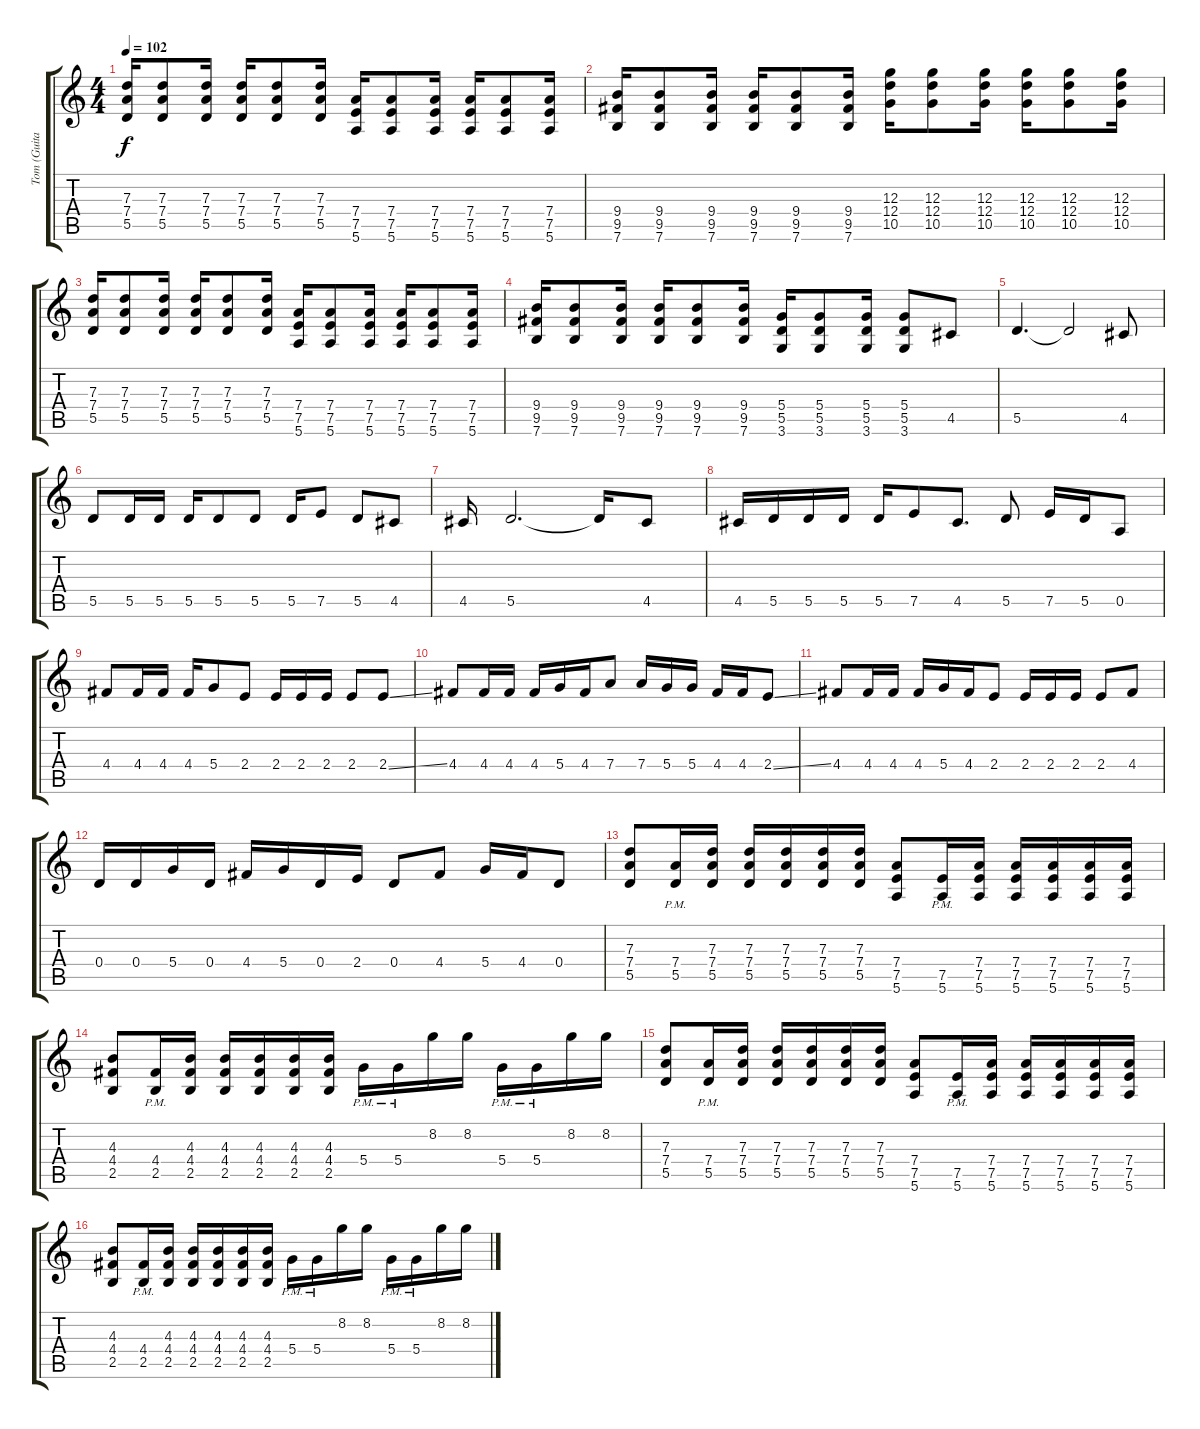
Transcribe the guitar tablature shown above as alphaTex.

\track ("Tom (Guitar)" "Tom (Guita") {instrument distortionguitar}
\staff {score tabs}
\tuning (E4 B3 G3 D3 A2 E2) {hide}
\ts (4 4)
\tempo 102
\clef g2
\ks c
(7.3 7.4 5.5).16{dy f instrument distortionguitar} (7.3 7.4 5.5).8 (7.3 7.4 5.5).16 (7.3 7.4 5.5).16 (7.3 7.4 5.5).8 (7.3 7.4 5.5).16 (7.4 7.5 5.6).16 (7.4 7.5 5.6).8 (7.4 7.5 5.6).16 (7.4 7.5 5.6).16 (7.4 7.5 5.6).8 (7.4 7.5 5.6).16 |
(9.4 9.5 7.6).16 (9.4 9.5 7.6).8 (9.4 9.5 7.6).16 (9.4 9.5 7.6).16 (9.4 9.5 7.6).8 (9.4 9.5 7.6).16 (12.3 12.4 10.5).16 (12.3 12.4 10.5).8 (12.3 12.4 10.5).16 (12.3 12.4 10.5).16 (12.3 12.4 10.5).8 (12.3 12.4 10.5).16 |
(7.3 7.4 5.5).16 (7.3 7.4 5.5).8 (7.3 7.4 5.5).16 (7.3 7.4 5.5).16 (7.3 7.4 5.5).8 (7.3 7.4 5.5).16 (7.4 7.5 5.6).16 (7.4 7.5 5.6).8 (7.4 7.5 5.6).16 (7.4 7.5 5.6).16 (7.4 7.5 5.6).8 (7.4 7.5 5.6).16 |
(9.4 9.5 7.6).16 (9.4 9.5 7.6).8 (9.4 9.5 7.6).16 (9.4 9.5 7.6).16 (9.4 9.5 7.6).8 (9.4 9.5 7.6).16 (5.4 5.5 3.6).16 (5.4 5.5 3.6).8 (5.4 5.5 3.6).16 (5.4 5.5 3.6).8 4.5.8 |
5.5.4{d} 5.5{t}.2 4.5.8 |
5.5.8 5.5.16 5.5.16 5.5.16 5.5.8 5.5.8 5.5.16 7.5.8 5.5.8 4.5.8 |
4.5.16 5.5.2{d} 5.5{t}.16 4.5.8 |
4.5.16 5.5.16 5.5.16 5.5.16 5.5.16 7.5.8 4.5.8{d} 5.5.8 7.5.16 5.5.16 0.5.8 |
4.4.8 4.4.16 4.4.16 4.4.16 5.4.8 2.4.8 2.4.16 2.4.16 2.4.16 2.4.8 2.4{ss}.8 |
4.4.8 4.4.16 4.4.16 4.4.16 5.4.16 4.4.16 7.4.8 7.4.16 5.4.16 5.4.16 4.4.16 4.4.16 2.4{ss}.8 |
4.4.8 4.4.16 4.4.16 4.4.16 5.4.16 4.4.16 2.4.8 2.4.16 2.4.16 2.4.16 2.4.8 4.4.8 |
0.4.16 0.4.16 5.4.16 0.4.16 4.4.16 5.4.16 0.4.16 2.4.16 0.4.8 4.4.8 5.4.16 4.4.16 0.4.8 |
(7.3 7.4 5.5).8 (7.4{pm} 5.5{pm}).16 (7.3 7.4 5.5).16 (7.3 7.4 5.5).16 (7.3 7.4 5.5).16 (7.3 7.4 5.5).16 (7.3 7.4 5.5).16 (7.4 7.5 5.6).8 (7.5{pm} 5.6{pm}).16 (7.4 7.5 5.6).16 (7.4 7.5 5.6).16 (7.4 7.5 5.6).16 (7.4 7.5 5.6).16 (7.4 7.5 5.6).16 |
(4.3 4.4 2.5).8 (4.4{pm} 2.5{pm}).16 (4.3 4.4 2.5).16 (4.3 4.4 2.5).16 (4.3 4.4 2.5).16 (4.3 4.4 2.5).16 (4.3 4.4 2.5).16 5.4{pm}.16 5.4{pm}.16 8.2.16 8.2.16 5.4{pm}.16 5.4{pm}.16 8.2.16 8.2.16 |
(7.3 7.4 5.5).8 (7.4{pm} 5.5{pm}).16 (7.3 7.4 5.5).16 (7.3 7.4 5.5).16 (7.3 7.4 5.5).16 (7.3 7.4 5.5).16 (7.3 7.4 5.5).16 (7.4 7.5 5.6).8 (7.5{pm} 5.6{pm}).16 (7.4 7.5 5.6).16 (7.4 7.5 5.6).16 (7.4 7.5 5.6).16 (7.4 7.5 5.6).16 (7.4 7.5 5.6).16 |
(4.3 4.4 2.5).8 (4.4{pm} 2.5{pm}).16 (4.3 4.4 2.5).16 (4.3 4.4 2.5).16 (4.3 4.4 2.5).16 (4.3 4.4 2.5).16 (4.3 4.4 2.5).16 5.4{pm}.16 5.4{pm}.16 8.2.16 8.2.16 5.4{pm}.16 5.4{pm}.16 8.2.16 8.2.16
